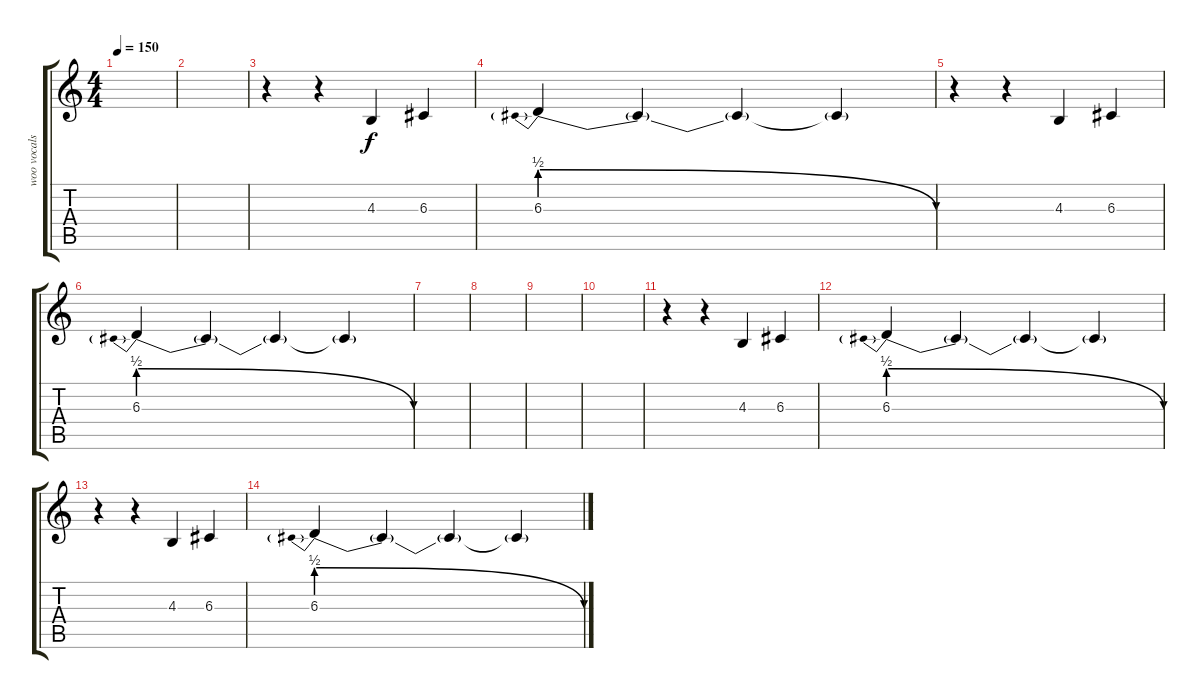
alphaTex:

\track ("woo vocals" "woo vocals") {instrument panflute}
\staff {score tabs}
\tuning (E4 B3 G3 D3 A2 E2) {hide}
\ts (4 4)
\tempo 150
\clef g2
\ks c
|
|
r.4 r.4 4.3.4 6.3.4 |
6.3{be (prebendrelease 0 2 60 0)}.4 6.3{t}.4 6.3{t}.4 6.3{t}.4 |
r.4 r.4 4.3.4 6.3.4 |
6.3{be (prebendrelease 0 2 60 0)}.4 6.3{t}.4 6.3{t}.4 6.3{t}.4 |
|
|
|
|
r.4 r.4 4.3.4 6.3.4 |
6.3{be (prebendrelease 0 2 60 0)}.4 6.3{t}.4 6.3{t}.4 6.3{t}.4 |
r.4 r.4 4.3.4 6.3.4 |
6.3{be (prebendrelease 0 2 60 0)}.4 6.3{t}.4 6.3{t}.4 6.3{t}.4
